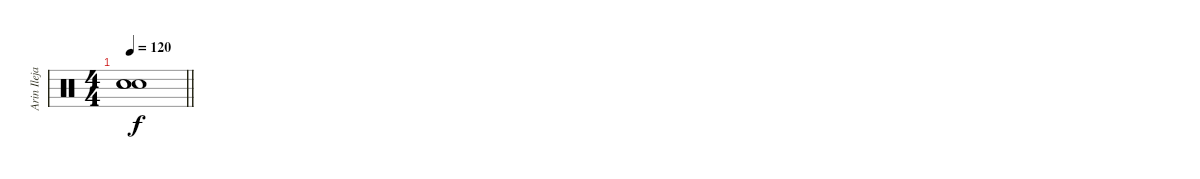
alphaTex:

\track ("Arin Ilejay" "Arin Ileja") {instrument percussion}
\staff {score}
\articulation defaults
\ts (4 4)
\tempo 120
\clef neutral
\barLineRight lightlight
\ks c
("Snare (hit)"{t} "Snare (hit)"{t} "Snare (hit)"{t}).1{dy f}
